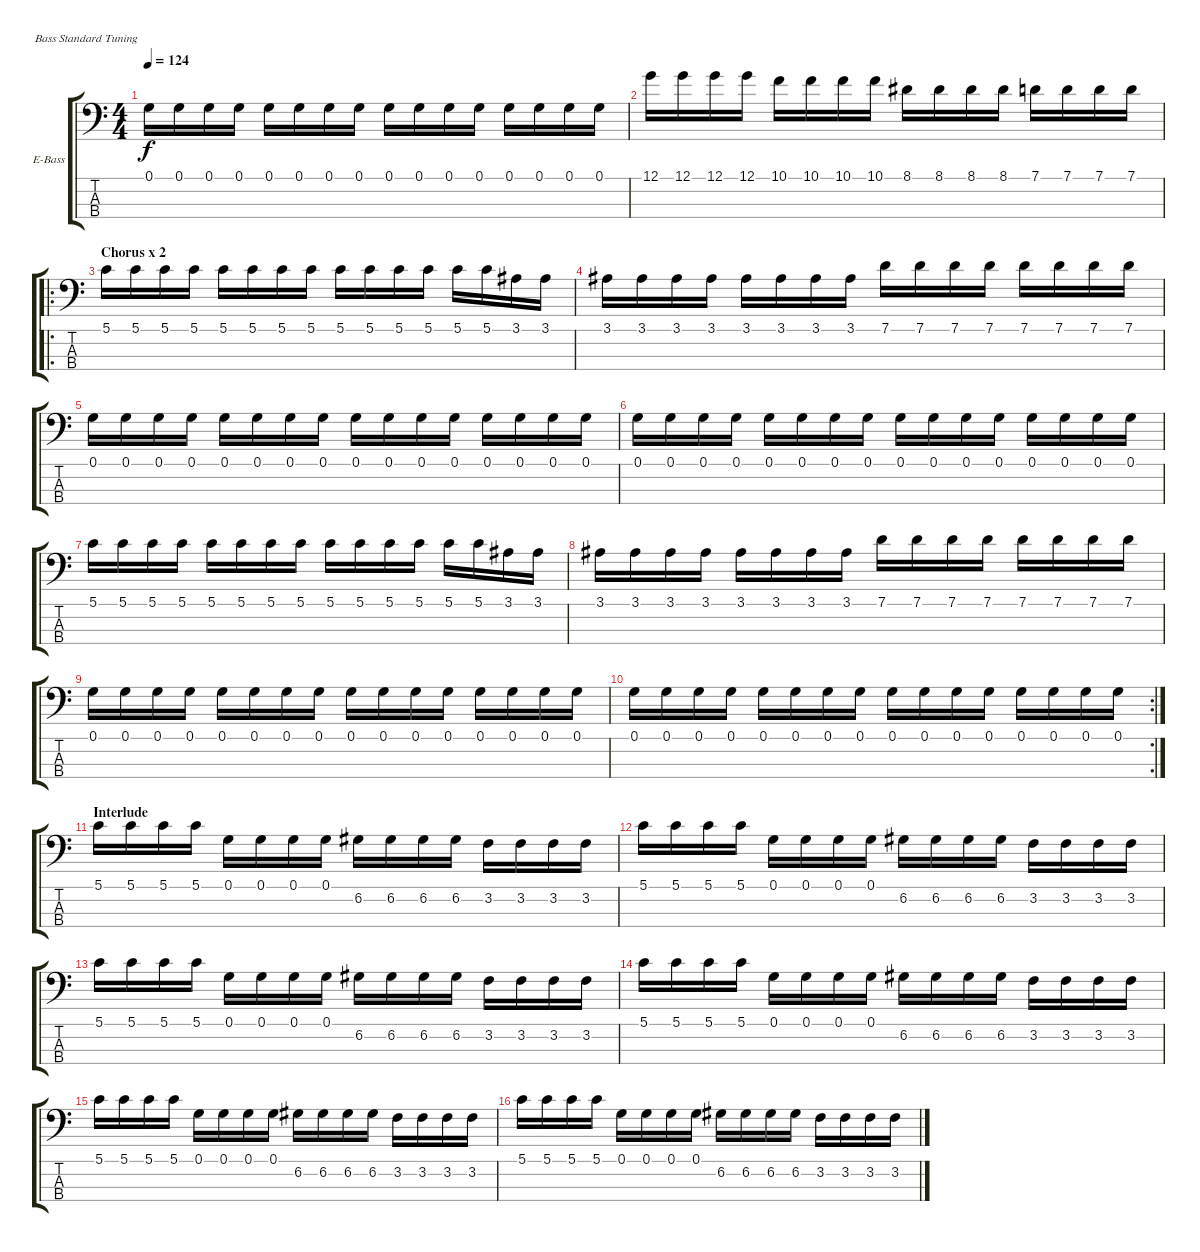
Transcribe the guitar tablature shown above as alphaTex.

\bracketExtendMode groupsimilarinstruments
\firstSystemTrackNameOrientation horizontal
\otherSystemsTrackNameOrientation horizontal
\track ("Flea (bass)" "E-Bass") {instrument electricbasspick}
\staff {score tabs}
\tuning (G2 D2 A1 E1)
\ts (4 4)
\tempo 124
\clef f4
\ks c
0.1.16{dy f} 0.1.16 0.1.16 0.1.16 0.1.16 0.1.16 0.1.16 0.1.16 0.1.16 0.1.16 0.1.16 0.1.16 0.1.16 0.1.16 0.1.16 0.1.16 |
12.1.16 12.1.16 12.1.16 12.1.16 10.1.16 10.1.16 10.1.16 10.1.16 8.1.16 8.1.16 8.1.16 8.1.16 7.1.16 7.1.16 7.1.16 7.1.16 |
\ro
\section ("" "Chorus x 2")
5.1.16 5.1.16 5.1.16 5.1.16 5.1.16 5.1.16 5.1.16 5.1.16 5.1.16 5.1.16 5.1.16 5.1.16 5.1.16 5.1.16 3.1.16 3.1.16 |
3.1.16 3.1.16 3.1.16 3.1.16 3.1.16 3.1.16 3.1.16 3.1.16 7.1.16 7.1.16 7.1.16 7.1.16 7.1.16 7.1.16 7.1.16 7.1.16 |
0.1.16 0.1.16 0.1.16 0.1.16 0.1.16 0.1.16 0.1.16 0.1.16 0.1.16 0.1.16 0.1.16 0.1.16 0.1.16 0.1.16 0.1.16 0.1.16 |
0.1.16 0.1.16 0.1.16 0.1.16 0.1.16 0.1.16 0.1.16 0.1.16 0.1.16 0.1.16 0.1.16 0.1.16 0.1.16 0.1.16 0.1.16 0.1.16 |
5.1.16 5.1.16 5.1.16 5.1.16 5.1.16 5.1.16 5.1.16 5.1.16 5.1.16 5.1.16 5.1.16 5.1.16 5.1.16 5.1.16 3.1.16 3.1.16 |
3.1.16 3.1.16 3.1.16 3.1.16 3.1.16 3.1.16 3.1.16 3.1.16 7.1.16 7.1.16 7.1.16 7.1.16 7.1.16 7.1.16 7.1.16 7.1.16 |
0.1.16 0.1.16 0.1.16 0.1.16 0.1.16 0.1.16 0.1.16 0.1.16 0.1.16 0.1.16 0.1.16 0.1.16 0.1.16 0.1.16 0.1.16 0.1.16 |
\rc 2
0.1.16 0.1.16 0.1.16 0.1.16 0.1.16 0.1.16 0.1.16 0.1.16 0.1.16 0.1.16 0.1.16 0.1.16 0.1.16 0.1.16 0.1.16 0.1.16 |
\section ("" "Interlude")
5.1.16 5.1.16 5.1.16 5.1.16 0.1.16 0.1.16 0.1.16 0.1.16 6.2.16 6.2.16 6.2.16 6.2.16 3.2.16 3.2.16 3.2.16 3.2.16 |
5.1.16 5.1.16 5.1.16 5.1.16 0.1.16 0.1.16 0.1.16 0.1.16 6.2.16 6.2.16 6.2.16 6.2.16 3.2.16 3.2.16 3.2.16 3.2.16 |
5.1.16 5.1.16 5.1.16 5.1.16 0.1.16 0.1.16 0.1.16 0.1.16 6.2.16 6.2.16 6.2.16 6.2.16 3.2.16 3.2.16 3.2.16 3.2.16 |
5.1.16 5.1.16 5.1.16 5.1.16 0.1.16 0.1.16 0.1.16 0.1.16 6.2.16 6.2.16 6.2.16 6.2.16 3.2.16 3.2.16 3.2.16 3.2.16 |
5.1.16 5.1.16 5.1.16 5.1.16 0.1.16 0.1.16 0.1.16 0.1.16 6.2.16 6.2.16 6.2.16 6.2.16 3.2.16 3.2.16 3.2.16 3.2.16 |
5.1.16 5.1.16 5.1.16 5.1.16 0.1.16 0.1.16 0.1.16 0.1.16 6.2.16 6.2.16 6.2.16 6.2.16 3.2.16 3.2.16 3.2.16 3.2.16
